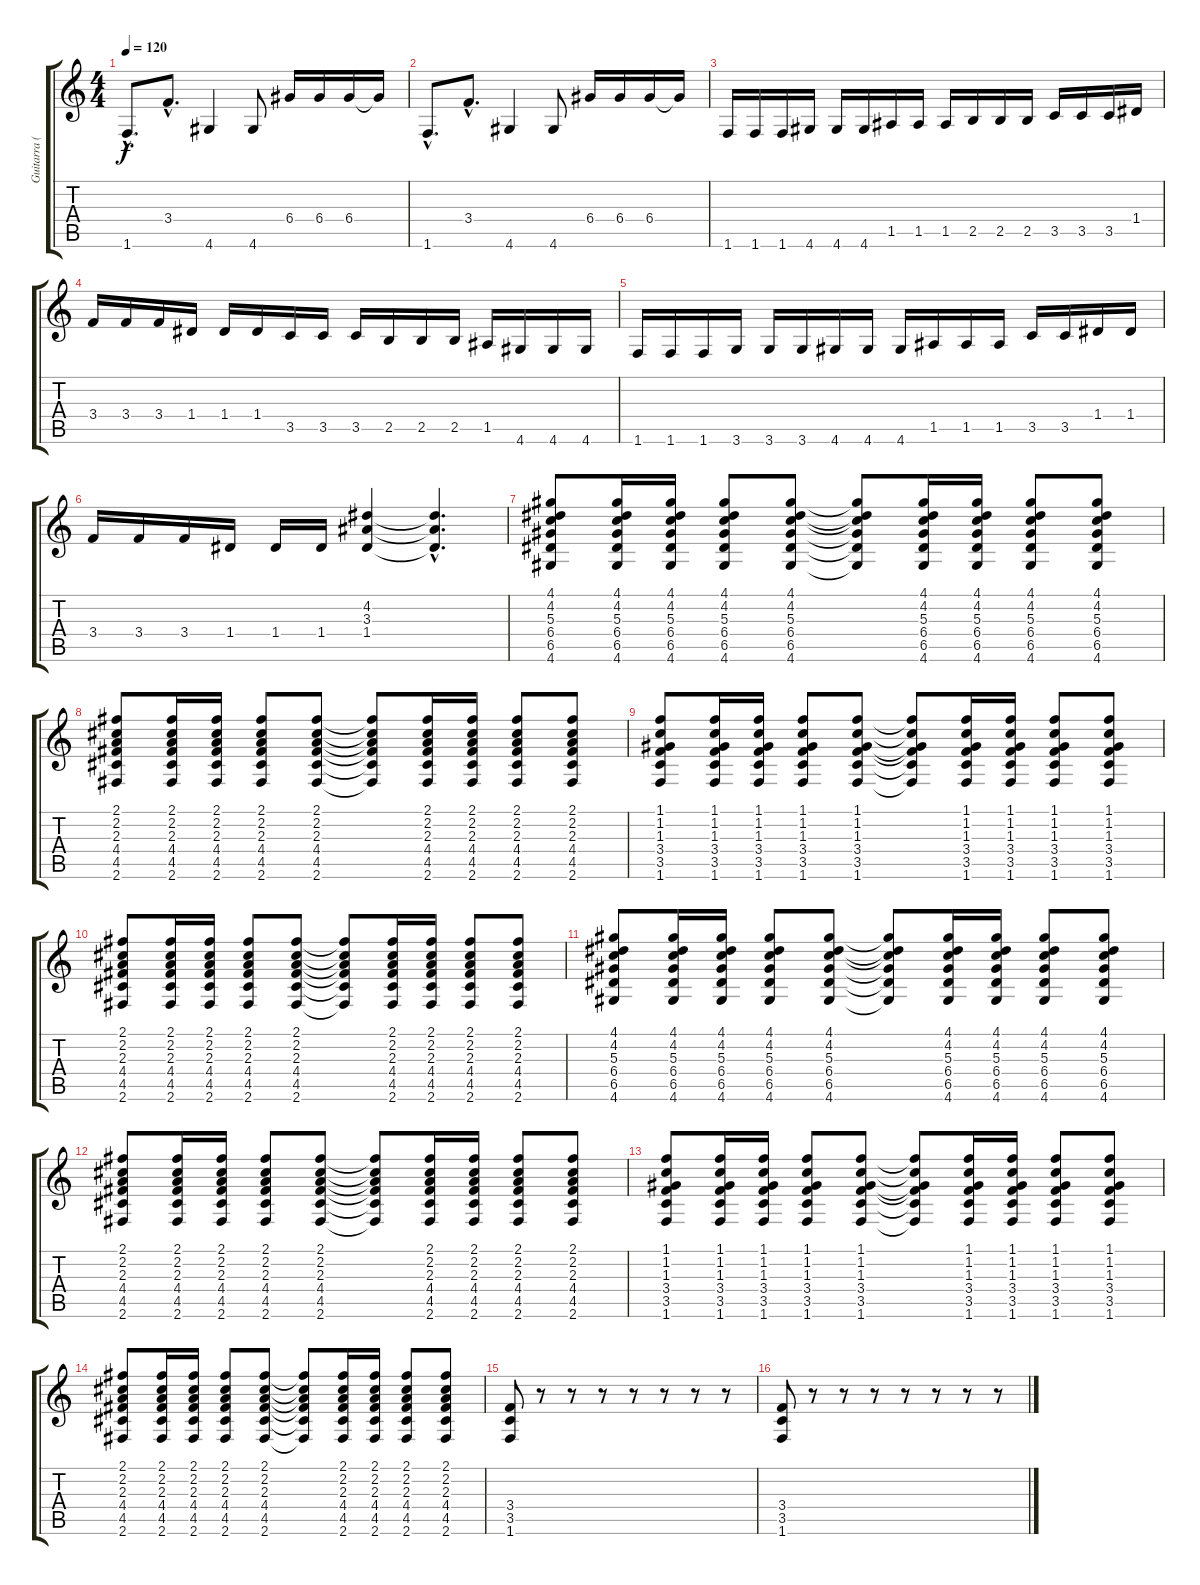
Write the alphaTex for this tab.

\track ("Guitarra (Marcão)" "Guitarra (") {instrument distortionguitar}
\staff {score tabs}
\tuning (E4 B3 G3 D3 A2 E2) {hide}
\ts (4 4)
\tempo 120
\clef g2
\ks c
1.6{hac}.8{d dy f} 3.4{hac}.8{d} 4.6.4 4.6.8 6.4.16 6.4.16 6.4.16 6.4{t}.16 |
1.6{hac}.8{d} 3.4{hac}.8{d} 4.6.4 4.6.8 6.4.16 6.4.16 6.4.16 6.4{t}.16 |
1.6.16 1.6.16 1.6.16 4.6.16 4.6.16 4.6.16 1.5.16 1.5.16 1.5.16 2.5.16 2.5.16 2.5.16 3.5.16 3.5.16 3.5.16 1.4.16 |
3.4.16 3.4.16 3.4.16 1.4.16 1.4.16 1.4.16 3.5.16 3.5.16 3.5.16 2.5.16 2.5.16 2.5.16 1.5.16 4.6.16 4.6.16 4.6.16 |
1.6.16 1.6.16 1.6.16 3.6.16 3.6.16 3.6.16 4.6.16 4.6.16 4.6.16 1.5.16 1.5.16 1.5.16 3.5.16 3.5.16 1.4.16 1.4.16 |
3.4.16 3.4.16 3.4.16 1.4.16 1.4.16 1.4.16 (4.2 3.3 1.4).4 (4.2{hac t} 3.3{hac t} 1.4{hac t}).4{d} |
(4.1 4.2 5.3 6.4 6.5 4.6).8 (4.1 4.2 5.3 6.4 6.5 4.6).16 (4.1 4.2 5.3 6.4 6.5 4.6).16 (4.1 4.2 5.3 6.4 6.5 4.6).8 (4.1 4.2 5.3 6.4 6.5 4.6).8 (4.1{t} 4.2{t} 5.3{t} 6.4{t} 6.5{t} 4.6{t}).8 (4.1 4.2 5.3 6.4 6.5 4.6).16 (4.1 4.2 5.3 6.4 6.5 4.6).16 (4.1 4.2 5.3 6.4 6.5 4.6).8 (4.1 4.2 5.3 6.4 6.5 4.6).8 |
(2.1 2.2 2.3 4.4 4.5 2.6).8 (2.1 2.2 2.3 4.4 4.5 2.6).16 (2.1 2.2 2.3 4.4 4.5 2.6).16 (2.1 2.2 2.3 4.4 4.5 2.6).8 (2.1 2.2 2.3 4.4 4.5 2.6).8 (2.1{t} 2.2{t} 2.3{t} 4.4{t} 4.5{t} 2.6{t}).8 (2.1 2.2 2.3 4.4 4.5 2.6).16 (2.1 2.2 2.3 4.4 4.5 2.6).16 (2.1 2.2 2.3 4.4 4.5 2.6).8 (2.1 2.2 2.3 4.4 4.5 2.6).8 |
(1.1 1.2 1.3 3.4 3.5 1.6).8 (1.1 1.2 1.3 3.4 3.5 1.6).16 (1.1 1.2 1.3 3.4 3.5 1.6).16 (1.1 1.2 1.3 3.4 3.5 1.6).8 (1.1 1.2 1.3 3.4 3.5 1.6).8 (1.1{t} 1.2{t} 1.3{t} 3.4{t} 3.5{t} 1.6{t}).8 (1.1 1.2 1.3 3.4 3.5 1.6).16 (1.1 1.2 1.3 3.4 3.5 1.6).16 (1.1 1.2 1.3 3.4 3.5 1.6).8 (1.1 1.2 1.3 3.4 3.5 1.6).8 |
(2.1 2.2 2.3 4.4 4.5 2.6).8 (2.1 2.2 2.3 4.4 4.5 2.6).16 (2.1 2.2 2.3 4.4 4.5 2.6).16 (2.1 2.2 2.3 4.4 4.5 2.6).8 (2.1 2.2 2.3 4.4 4.5 2.6).8 (2.1{t} 2.2{t} 2.3{t} 4.4{t} 4.5{t} 2.6{t}).8 (2.1 2.2 2.3 4.4 4.5 2.6).16 (2.1 2.2 2.3 4.4 4.5 2.6).16 (2.1 2.2 2.3 4.4 4.5 2.6).8 (2.1 2.2 2.3 4.4 4.5 2.6).8 |
(4.1 4.2 5.3 6.4 6.5 4.6).8 (4.1 4.2 5.3 6.4 6.5 4.6).16 (4.1 4.2 5.3 6.4 6.5 4.6).16 (4.1 4.2 5.3 6.4 6.5 4.6).8 (4.1 4.2 5.3 6.4 6.5 4.6).8 (4.1{t} 4.2{t} 5.3{t} 6.4{t} 6.5{t} 4.6{t}).8 (4.1 4.2 5.3 6.4 6.5 4.6).16 (4.1 4.2 5.3 6.4 6.5 4.6).16 (4.1 4.2 5.3 6.4 6.5 4.6).8 (4.1 4.2 5.3 6.4 6.5 4.6).8 |
(2.1 2.2 2.3 4.4 4.5 2.6).8 (2.1 2.2 2.3 4.4 4.5 2.6).16 (2.1 2.2 2.3 4.4 4.5 2.6).16 (2.1 2.2 2.3 4.4 4.5 2.6).8 (2.1 2.2 2.3 4.4 4.5 2.6).8 (2.1{t} 2.2{t} 2.3{t} 4.4{t} 4.5{t} 2.6{t}).8 (2.1 2.2 2.3 4.4 4.5 2.6).16 (2.1 2.2 2.3 4.4 4.5 2.6).16 (2.1 2.2 2.3 4.4 4.5 2.6).8 (2.1 2.2 2.3 4.4 4.5 2.6).8 |
(1.1 1.2 1.3 3.4 3.5 1.6).8 (1.1 1.2 1.3 3.4 3.5 1.6).16 (1.1 1.2 1.3 3.4 3.5 1.6).16 (1.1 1.2 1.3 3.4 3.5 1.6).8 (1.1 1.2 1.3 3.4 3.5 1.6).8 (1.1{t} 1.2{t} 1.3{t} 3.4{t} 3.5{t} 1.6{t}).8 (1.1 1.2 1.3 3.4 3.5 1.6).16 (1.1 1.2 1.3 3.4 3.5 1.6).16 (1.1 1.2 1.3 3.4 3.5 1.6).8 (1.1 1.2 1.3 3.4 3.5 1.6).8 |
(2.1 2.2 2.3 4.4 4.5 2.6).8 (2.1 2.2 2.3 4.4 4.5 2.6).16 (2.1 2.2 2.3 4.4 4.5 2.6).16 (2.1 2.2 2.3 4.4 4.5 2.6).8 (2.1 2.2 2.3 4.4 4.5 2.6).8 (2.1{t} 2.2{t} 2.3{t} 4.4{t} 4.5{t} 2.6{t}).8 (2.1 2.2 2.3 4.4 4.5 2.6).16 (2.1 2.2 2.3 4.4 4.5 2.6).16 (2.1 2.2 2.3 4.4 4.5 2.6).8 (2.1 2.2 2.3 4.4 4.5 2.6).8 |
(3.4 3.5 1.6).8 r.8 r.8 r.8 r.8 r.8 r.8 r.8 |
(3.4 3.5 1.6).8 r.8 r.8 r.8 r.8 r.8 r.8 r.8
